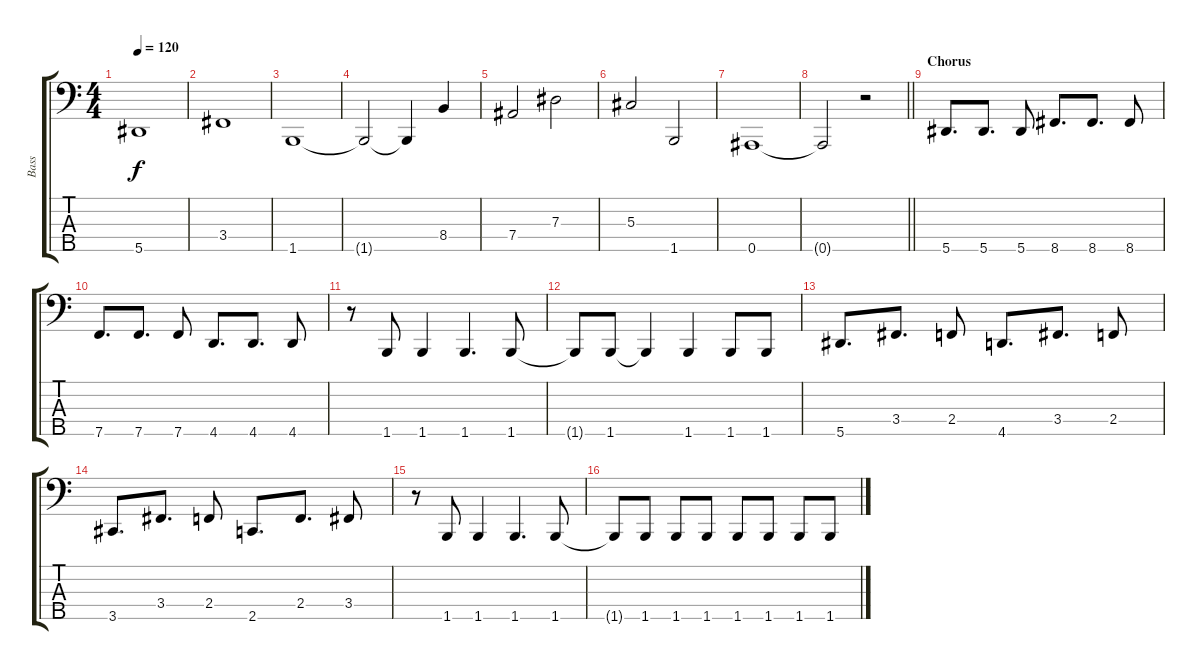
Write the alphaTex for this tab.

\track ("Bass" "Bass") {instrument electricbassfinger}
\staff {score tabs}
\tuning (Gb2 Db2 Ab1 Eb1 Bb0) {hide}
\ts (4 4)
\tempo 120
\clef f4
\ks c
5.5.1{dy f} |
3.4.1 |
1.5.1 |
1.5{t}.2 1.5{t}.4 8.4.4 |
7.4.2 7.3.2 |
5.3.2 1.5.2 |
0.5.1 |
\barLineRight lightlight
0.5{t}.2 r.2 |
\section ("" "Chorus")
5.5.8{d} 5.5.8{d} 5.5.8 8.5.8{d} 8.5.8{d} 8.5.8 |
7.5.8{d} 7.5.8{d} 7.5.8 4.5.8{d} 4.5.8{d} 4.5.8 |
r.8 1.5.8 1.5.4 1.5.4{d} 1.5.8 |
1.5{t}.8 1.5.8 1.5{t}.4 1.5.4 1.5.8 1.5.8 |
5.5.8{d} 3.4.8{d} 2.4.8 4.5.8{d} 3.4.8{d} 2.4.8 |
3.5.8{d} 3.4.8{d} 2.4.8 2.5.8{d} 2.4.8{d} 3.4.8 |
r.8 1.5.8 1.5.4 1.5.4{d} 1.5.8 |
1.5{t}.8 1.5.8 1.5.8 1.5.8 1.5.8 1.5.8 1.5.8 1.5.8
